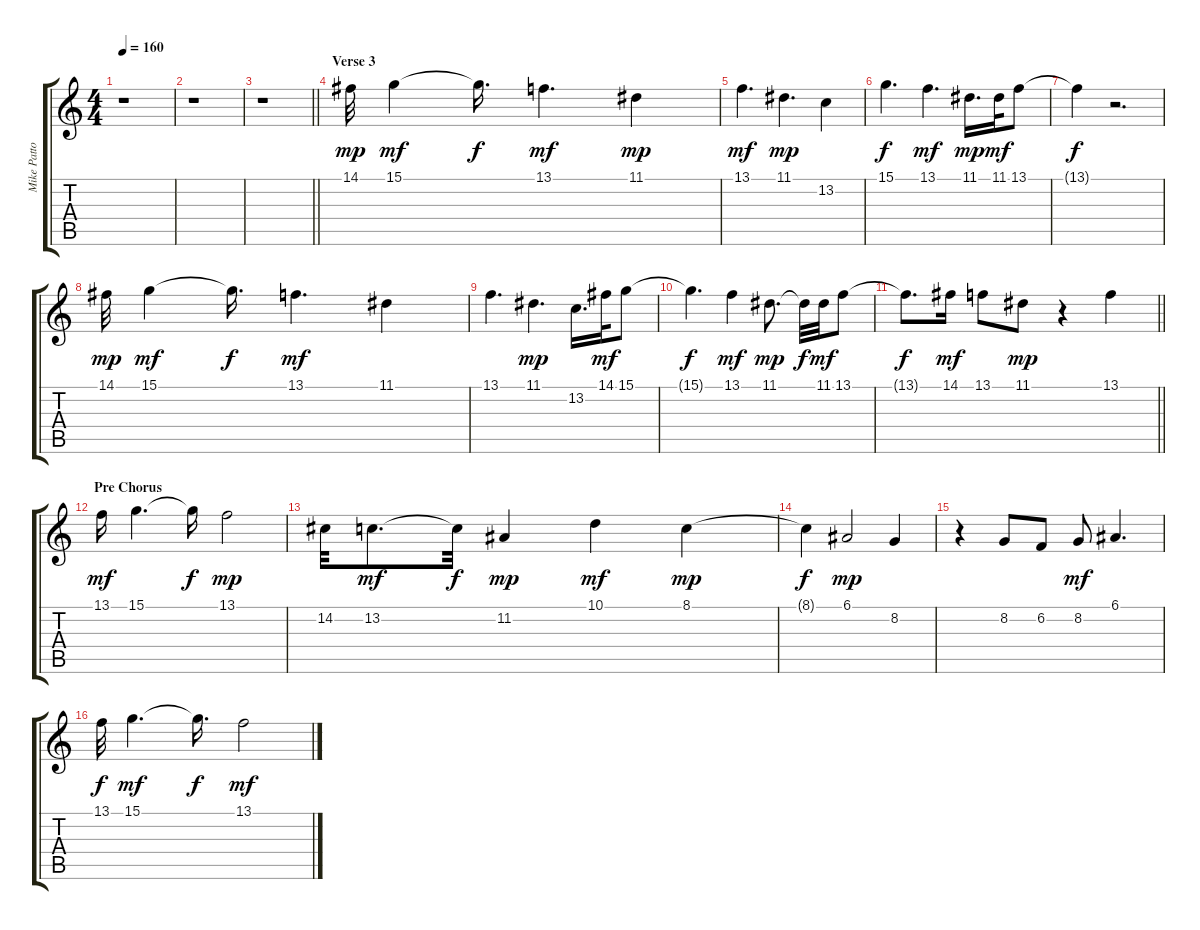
\track ("Mike Patton - Voice" "Mike Patto") {instrument synthvoice}
\staff {score tabs}
\tuning (E4 B3 G3 D3 A2 E2) {hide}
\ts (4 4)
\tempo 160
\clef g2
\ks c
r.1{dy mp} |
r.1 |
\barLineRight lightlight
r.1 |
\section ("" "Verse 3")
14.1.32 15.1.4{dy mf} 15.1{t}.16{d dy f} 13.1.4{d dy mf} 11.1.4{dy mp} |
13.1.4{d dy mf} 11.1.4{d dy mp} 13.2.4 |
15.1.4{d dy f} 13.1.4{d dy mf} 11.1.16{d dy mp} 11.1.32{dy mf} 13.1.8 |
13.1{t}.4{dy f} r.2{d} |
14.1.32{dy mp} 15.1.4{dy mf} 15.1{t}.16{d dy f} 13.1.4{d dy mf} 11.1.4 |
13.1.4{d} 11.1.4{d dy mp} 13.2.16{d} 14.1.32{dy mf} 15.1.8 |
15.1{t}.4{d dy f} 13.1.4{dy mf} 11.1.8{d dy mp} 11.1{t}.32{dy f} 11.1.32{dy mf} 13.1.8 |
\barLineRight lightlight
13.1{t}.8{d dy f} 14.1.16{dy mf} 13.1.8 11.1.8{dy mp} r.4 13.1.4 |
\section ("" "Pre Chorus")
13.1.16{dy mf} 15.1.4{d} 15.1{t}.16{dy f} 13.1.2{dy mp} |
14.2.32 13.2.8{d dy mf} 13.2{t}.32{dy f} 11.2.4{dy mp} 10.1.4{dy mf} 8.1.4{dy mp} |
8.1{t}.4{dy f} 6.1.2{dy mp} 8.2.4 |
r.4 8.2.8 6.2.8 8.2.8{dy mf} 6.1.4{d} |
13.1.32{dy f} 15.1.4{d dy mf} 15.1{t}.16{d dy f} 13.1.2{dy mf}
